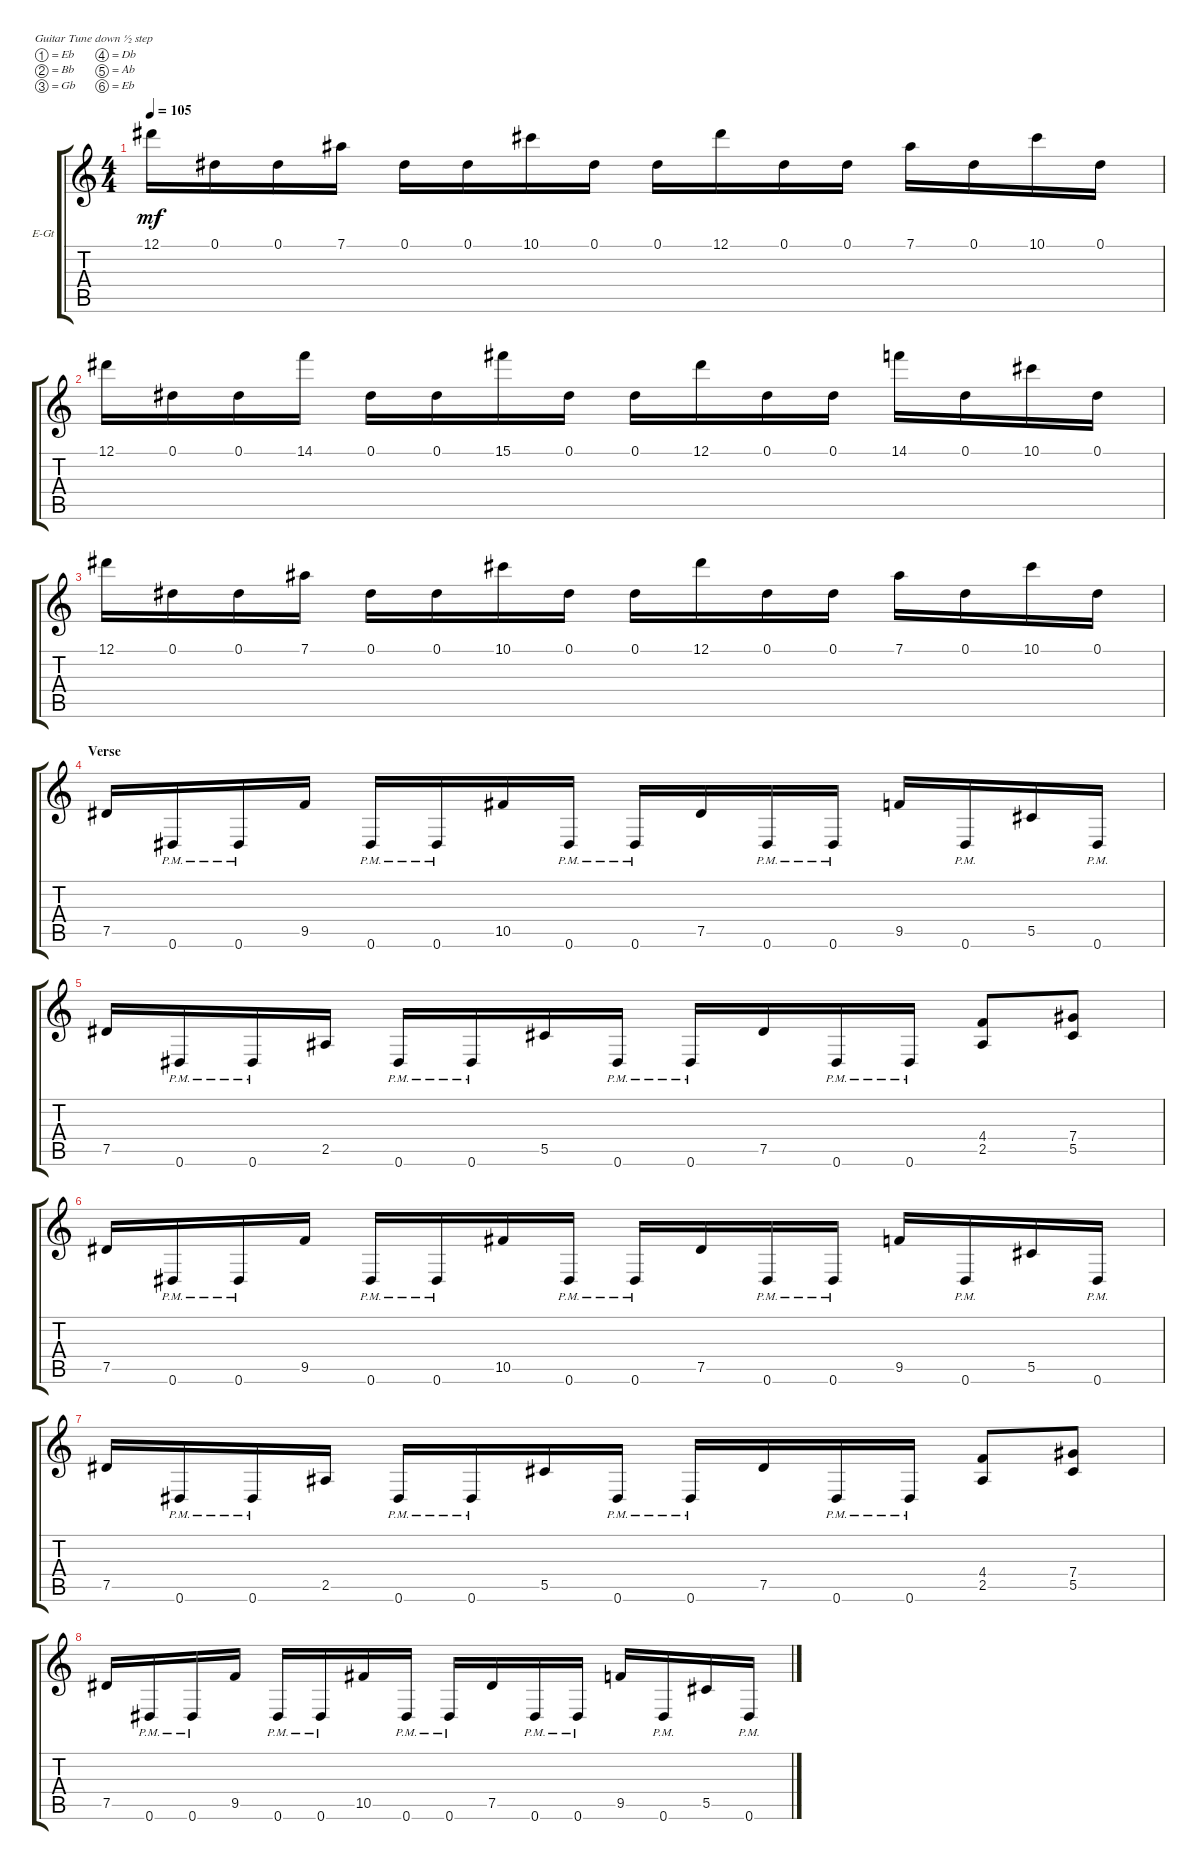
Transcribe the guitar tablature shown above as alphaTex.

\defaultSystemsLayout 4
\bracketExtendMode groupsimilarinstruments
\firstSystemTrackNameOrientation horizontal
\otherSystemsTrackNameOrientation horizontal
\track ("Richie Faulkner" "E-Gt") {instrument distortionguitar}
\staff {score tabs}
\tuning (Eb4 Bb3 Gb3 Db3 Ab2 Eb2)
\ts (4 4)
\tempo 105
\clef g2
\ks c
12.1.16{dy mf} 0.1.16 0.1.16 7.1.16 0.1.16 0.1.16 10.1.16 0.1.16 0.1.16 12.1.16 0.1.16 0.1.16 7.1.16 0.1.16 10.1.16 0.1.16 |
12.1.16 0.1.16 0.1.16 14.1.16 0.1.16 0.1.16 15.1.16 0.1.16 0.1.16 12.1.16 0.1.16 0.1.16 14.1.16 0.1.16 10.1.16 0.1.16 |
12.1.16 0.1.16 0.1.16 7.1.16 0.1.16 0.1.16 10.1.16 0.1.16 0.1.16 12.1.16 0.1.16 0.1.16 7.1.16 0.1.16 10.1.16 0.1.16 |
\section ("" "Verse")
7.5.16 0.6{pm}.16 0.6{pm}.16 9.5.16 0.6{pm}.16 0.6{pm}.16 10.5.16 0.6{pm}.16 0.6{pm}.16 7.5.16 0.6{pm}.16 0.6{pm}.16 9.5.16 0.6{pm}.16 5.5.16 0.6{pm}.16 |
7.5.16 0.6{pm}.16 0.6{pm}.16 2.5.16 0.6{pm}.16 0.6{pm}.16 5.5.16 0.6{pm}.16 0.6{pm}.16 7.5.16 0.6{pm}.16 0.6{pm}.16 (2.5 4.4).8 (5.5 7.4).8 |
7.5.16 0.6{pm}.16 0.6{pm}.16 9.5.16 0.6{pm}.16 0.6{pm}.16 10.5.16 0.6{pm}.16 0.6{pm}.16 7.5.16 0.6{pm}.16 0.6{pm}.16 9.5.16 0.6{pm}.16 5.5.16 0.6{pm}.16 |
7.5.16 0.6{pm}.16 0.6{pm}.16 2.5.16 0.6{pm}.16 0.6{pm}.16 5.5.16 0.6{pm}.16 0.6{pm}.16 7.5.16 0.6{pm}.16 0.6{pm}.16 (2.5 4.4).8 (5.5 7.4).8 |
7.5.16 0.6{pm}.16 0.6{pm}.16 9.5.16 0.6{pm}.16 0.6{pm}.16 10.5.16 0.6{pm}.16 0.6{pm}.16 7.5.16 0.6{pm}.16 0.6{pm}.16 9.5.16 0.6{pm}.16 5.5.16 0.6{pm}.16
